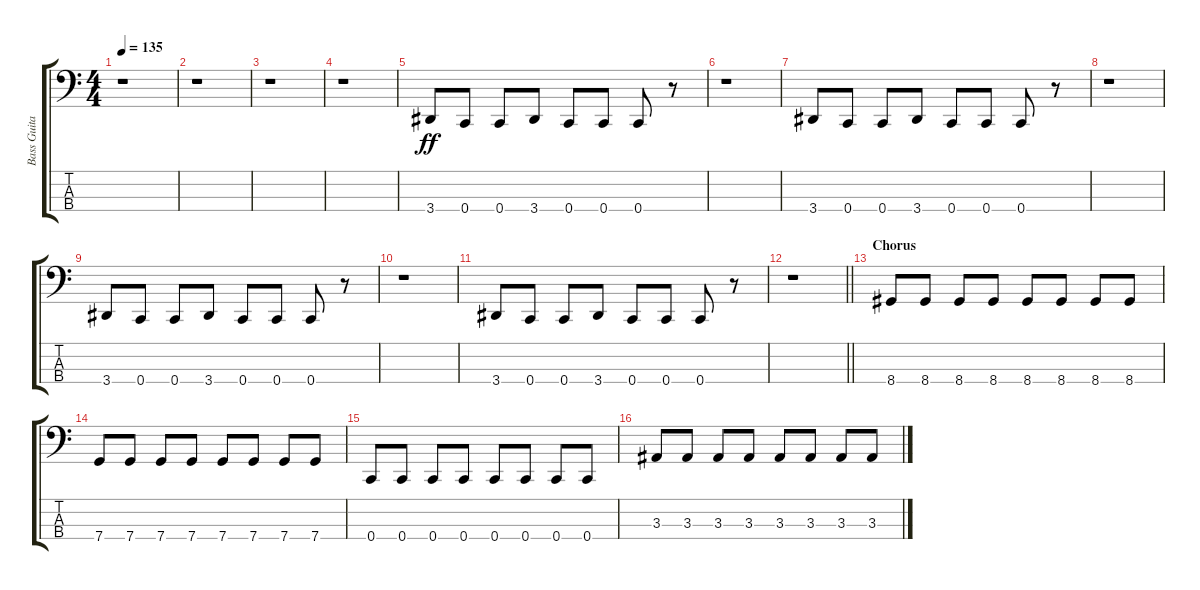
\track ("Bass Guitar" "Bass Guita") {instrument electricbasspick}
\staff {score tabs}
\tuning (F2 C2 G1 C1) {hide}
\ts (4 4)
\tempo 135
\clef f4
\ks c
r.1{dy ff} |
r.1 |
r.1 |
r.1 |
3.4.8 0.4.8 0.4.8 3.4.8 0.4.8 0.4.8 0.4.8 r.8 |
r.1 |
3.4.8 0.4.8 0.4.8 3.4.8 0.4.8 0.4.8 0.4.8 r.8 |
r.1 |
3.4.8 0.4.8 0.4.8 3.4.8 0.4.8 0.4.8 0.4.8 r.8 |
r.1 |
3.4.8 0.4.8 0.4.8 3.4.8 0.4.8 0.4.8 0.4.8 r.8 |
\barLineRight lightlight
r.1 |
\section ("" "Chorus")
8.4.8 8.4.8 8.4.8 8.4.8 8.4.8 8.4.8 8.4.8 8.4.8 |
7.4.8 7.4.8 7.4.8 7.4.8 7.4.8 7.4.8 7.4.8 7.4.8 |
0.4.8 0.4.8 0.4.8 0.4.8 0.4.8 0.4.8 0.4.8 0.4.8 |
3.3.8 3.3.8 3.3.8 3.3.8 3.3.8 3.3.8 3.3.8 3.3.8
